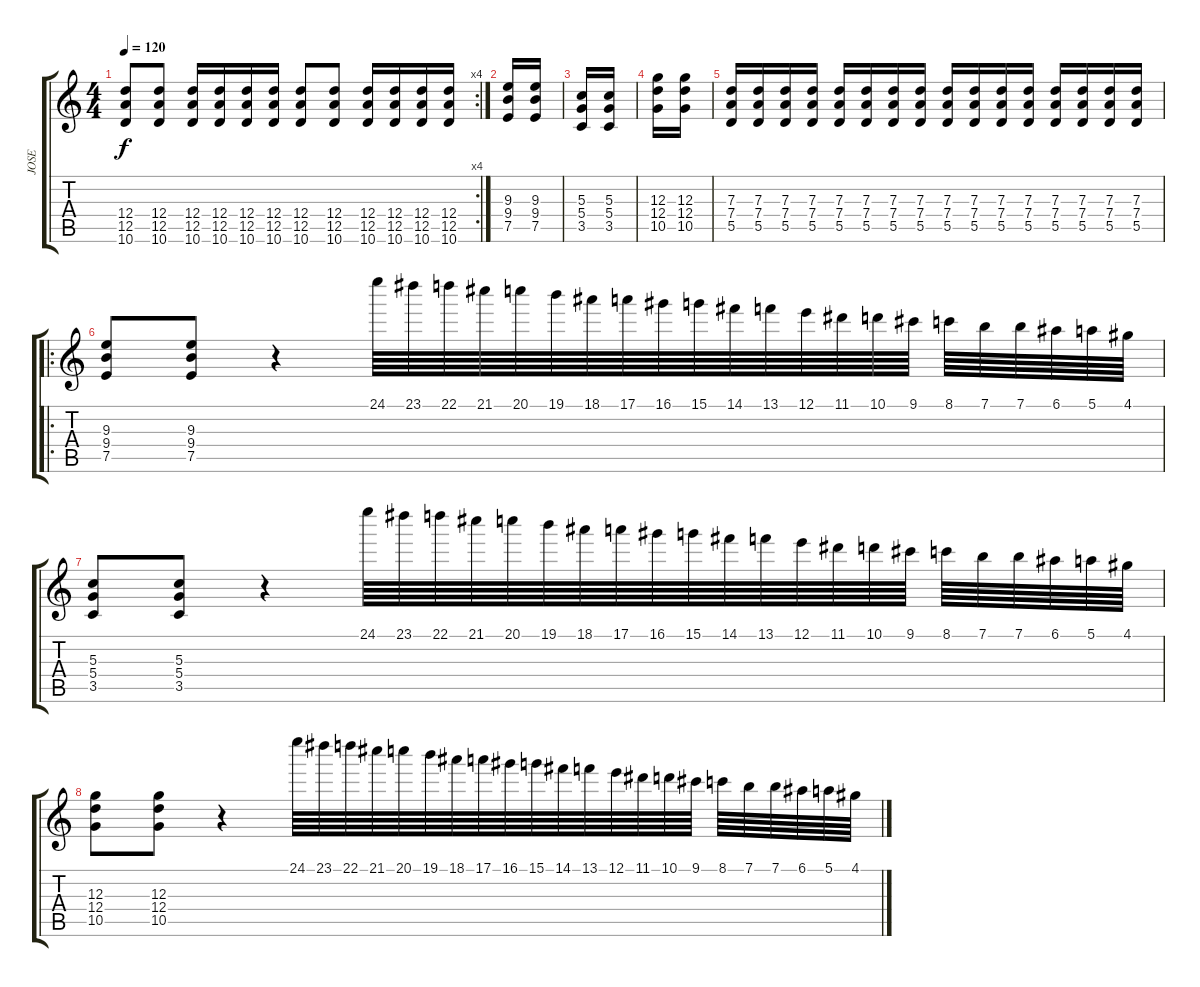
\track ("JOSE" "JOSE") {instrument distortionguitar}
\staff {score tabs}
\tuning (E4 B3 G3 D3 A2 E2) {hide}
\rc 4
\ts (4 4)
\tempo 120
\clef g2
\ks c
(12.4 12.5 10.6).8{dy f} (12.4 12.5 10.6).8 (12.4 12.5 10.6).16 (12.4 12.5 10.6).16 (12.4 12.5 10.6).16 (12.4 12.5 10.6).16 (12.4 12.5 10.6).8 (12.4 12.5 10.6).8 (12.4 12.5 10.6).16 (12.4 12.5 10.6).16 (12.4 12.5 10.6).16 (12.4 12.5 10.6).16 |
(9.3 9.4 7.5).16 (9.3 9.4 7.5).16 |
(5.3 5.4 3.5).16 (5.3 5.4 3.5).16 |
(12.3 12.4 10.5).16 (12.3 12.4 10.5).16 |
(7.3 7.4 5.5).16 (7.3 7.4 5.5).16 (7.3 7.4 5.5).16 (7.3 7.4 5.5).16 (7.3 7.4 5.5).16 (7.3 7.4 5.5).16 (7.3 7.4 5.5).16 (7.3 7.4 5.5).16 (7.3 7.4 5.5).16 (7.3 7.4 5.5).16 (7.3 7.4 5.5).16 (7.3 7.4 5.5).16 (7.3 7.4 5.5).16 (7.3 7.4 5.5).16 (7.3 7.4 5.5).16 (7.3 7.4 5.5).16 |
\ro
(9.3 9.4 7.5).8 (9.3 9.4 7.5).8 r.4 24.1.64 23.1.64 22.1.64 21.1.64 20.1.64 19.1.64 18.1.64 17.1.64 16.1.64 15.1.64 14.1.64 13.1.64 12.1.64 11.1.64 10.1.64 9.1.64 8.1.64 7.1.64 7.1.64 6.1.64 5.1.64 4.1.64 |
(5.3 5.4 3.5).8 (5.3 5.4 3.5).8 r.4 24.1.64 23.1.64 22.1.64 21.1.64 20.1.64 19.1.64 18.1.64 17.1.64 16.1.64 15.1.64 14.1.64 13.1.64 12.1.64 11.1.64 10.1.64 9.1.64 8.1.64 7.1.64 7.1.64 6.1.64 5.1.64 4.1.64 |
(12.3 12.4 10.5).8 (12.3 12.4 10.5).8 r.4 24.1.64 23.1.64 22.1.64 21.1.64 20.1.64 19.1.64 18.1.64 17.1.64 16.1.64 15.1.64 14.1.64 13.1.64 12.1.64 11.1.64 10.1.64 9.1.64 8.1.64 7.1.64 7.1.64 6.1.64 5.1.64 4.1.64
